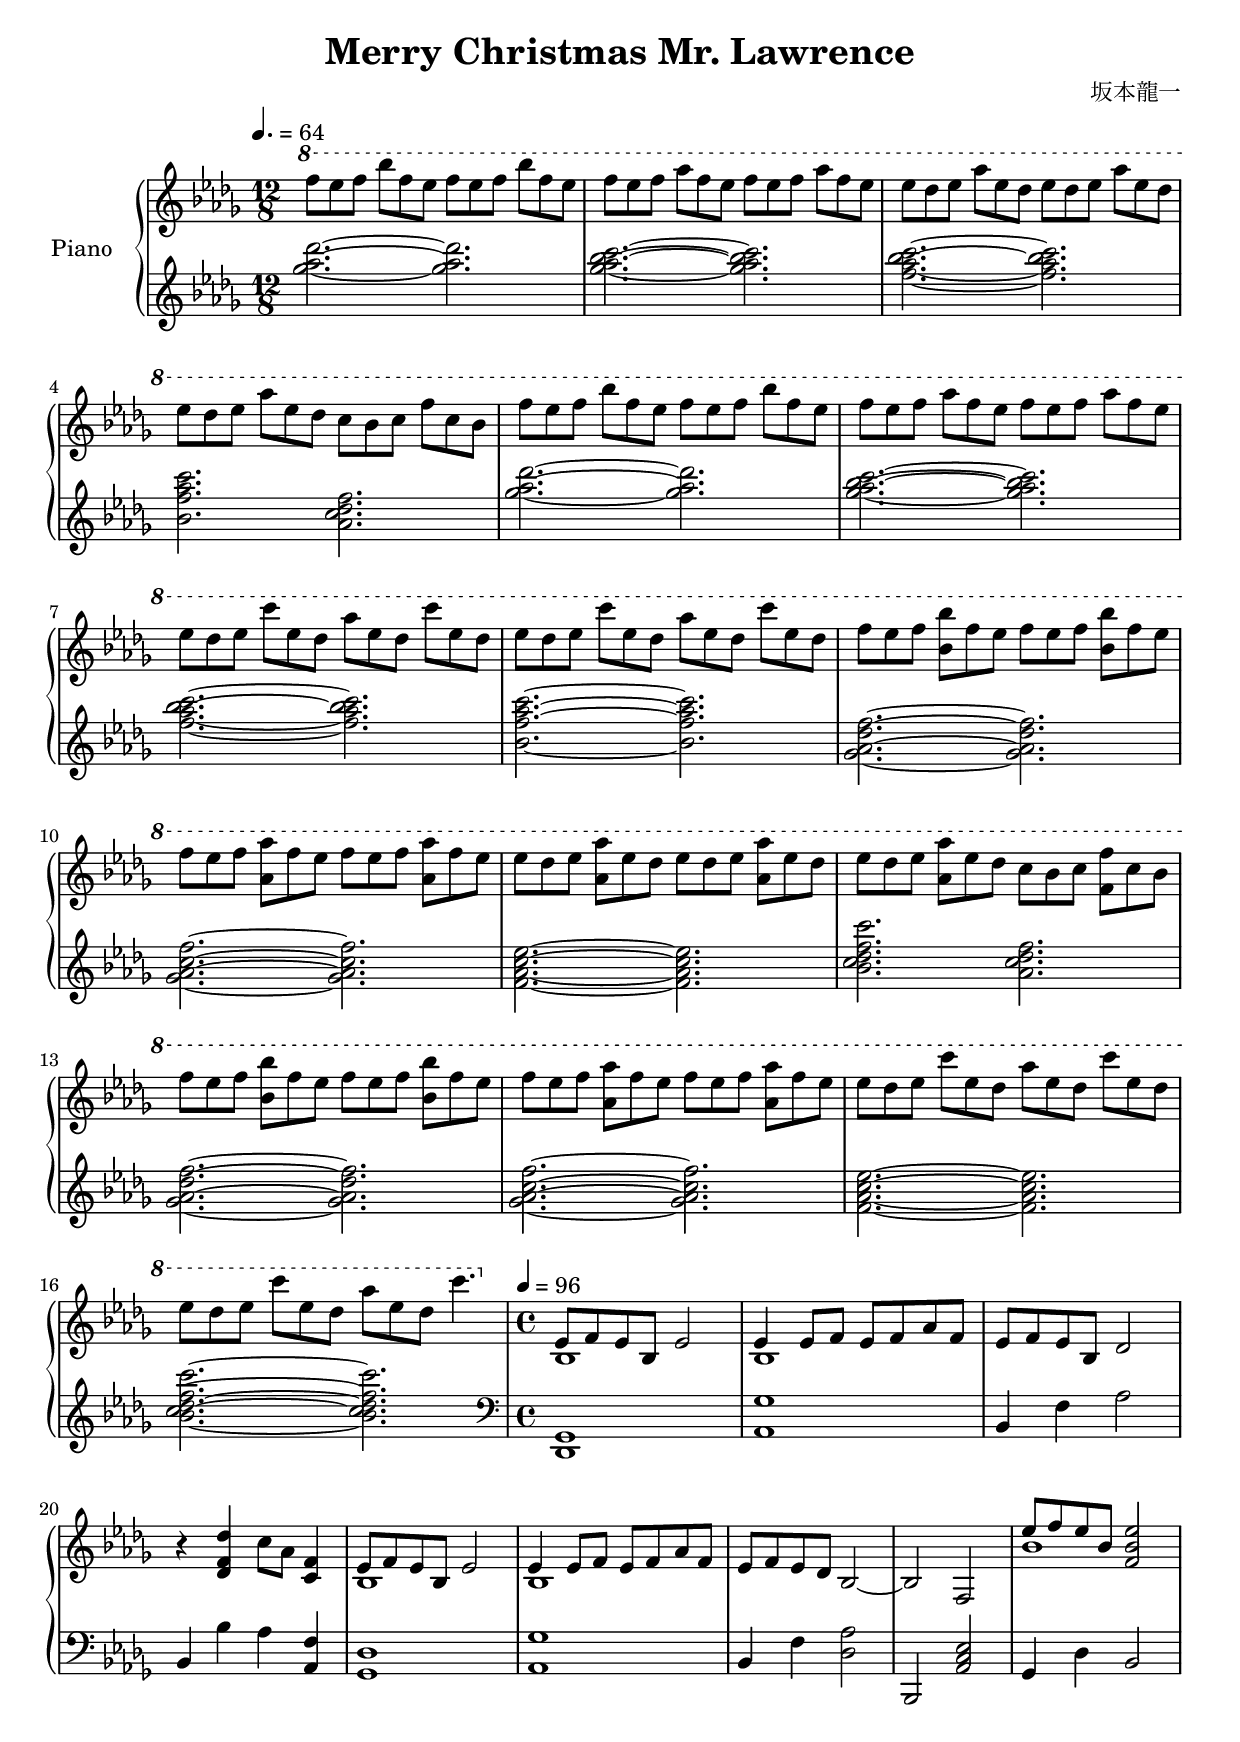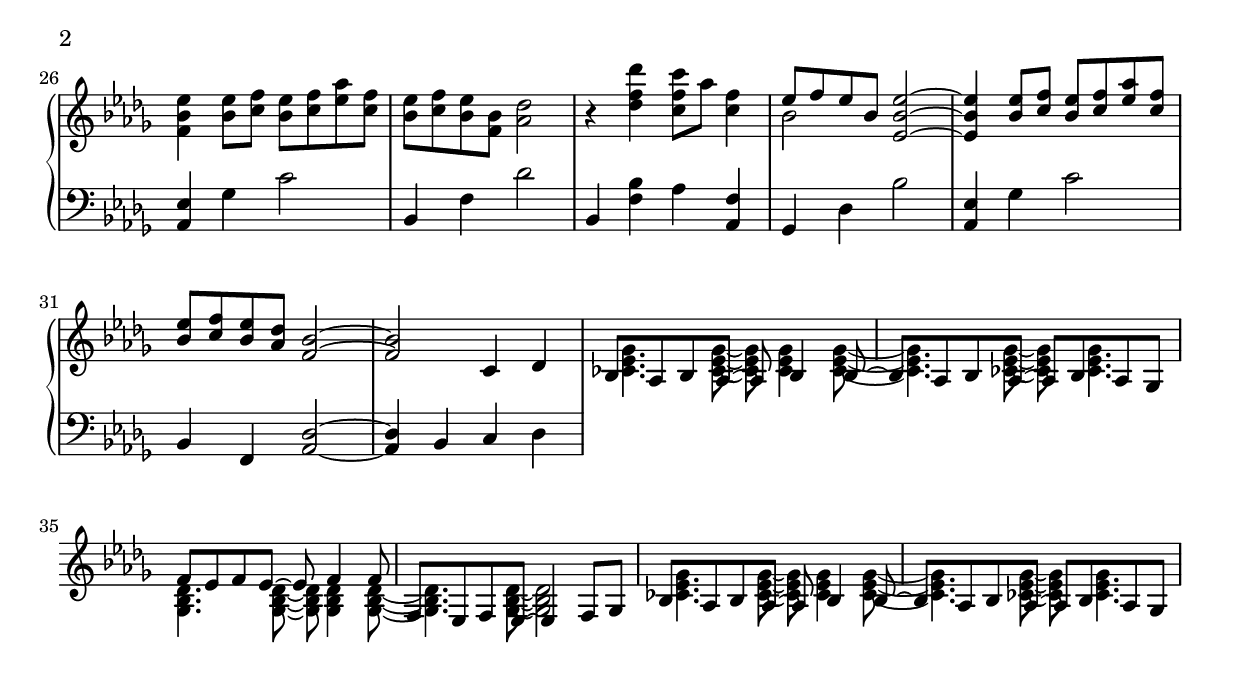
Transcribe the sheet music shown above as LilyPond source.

\header {
  title = "Merry Christmas Mr. Lawrence"
  composer = "坂本龍一"
}

upper = \relative des' {\key des \major \time 12/8 \clef treble \tempo 4.=64

    \ottava #1

    f''8 ees f bes f ees f ees f bes f ees |
    f ees f aes f ees f ees f aes f ees |
    ees des ees aes ees des ees des ees aes ees des |
    ees des ees aes ees des c bes c f c bes |
    f' ees f bes f ees f ees f bes f ees |
    f ees f aes f ees f ees f aes f ees |
    ees des ees c' ees, des aes' ees des c' ees, des |
    ees des ees c' ees, des aes' ees des c' ees, des |
    f ees f <bes bes,> f ees f ees f <bes bes,> f ees |
    f ees f <aes aes,> f ees f ees f <aes aes,> f ees |
    ees des ees <aes aes,> ees des ees des ees <aes aes,> ees des |
    ees des ees <aes aes,> ees des c bes c <f f,> c bes |
    f' ees f <bes bes,> f ees f ees f <bes bes,> f ees |
    f ees f <aes aes,> f ees f ees f <aes aes,> f ees |
    ees des ees c' ees, des aes' ees des c' ees, des |
    ees des ees c' ees, des aes' ees des c'4. |

    \time 4/4 \ottava #0 \tempo 4 =96

    <<{ees,,,8 f ees bes ees2}\\{bes1}>>| <<{ees4 ees8 f ees f aes f}\\{bes,1}>> |
    ees8 f ees bes des2 | r4 <des f des'>4 c'8 aes <f c>4 |

    <<{ees8 f ees bes ees2}\\{bes1}>>| <<{ees4 ees8 f ees f aes f}\\{bes,1}>> |
    ees8 f ees des bes2~ | bes f |

    <<{ees''8 f ees bes <ees~ bes~ f~>2}\\{bes1}>>| <ees bes f>4 <ees bes>8 <f c>  <ees bes> <f c> <aes ees> <f c> |
    <ees bes> <f c> <ees bes> <bes f> <des aes>2 | r4 <des f des'> <c f c'>8 aes' <c, f>4 |

    <<{\voiceOne ees8 f ees bes } \new Voice {\voiceTwo bes2}>> <ees bes ees,>2~ |
    <ees bes ees,>4 <ees bes>8 <f c> <ees bes> <f c> <aes ees> <f c>|
    <ees bes> <f c> <ees bes> <des aes> <bes f>2~ | <bes f> c,4 des |

    <<{bes8 aes bes aes~ aes bes4 bes8~}\\{<ces ees ges>4. <ces ees ges>8~ <ces ees ges>8 <ces ees ges>4 <ces ees ges>8~}>> |
    <<{bes8 aes bes aes~ aes bes aes ges}\\{<ces ees ges>4. <ces ees ges>8~ <ces ees ges>8 <ces ees ges>4.}>>
    <<{f8 ees f ees~ ees f4 f8}\\{<ges, bes des>4. <ges bes des>8~ <ges bes des> <ges bes des>4 <ges bes des>8~}>> |
    <<{f8 ees f ees~ ees4 f8 ges}\\{<ges bes des>4. <ges bes des>8~ <ges bes des>2}>> |
    <<{bes8 aes bes aes~ aes bes4 bes8~}\\{<ces ees ges>4. <ces ees ges>8~ <ces ees ges>8 <ces ees ges>4 <ces ees ges>8~}>> |
    <<{bes8 aes bes aes~ aes bes aes ges}\\{<ces ees ges>4. <ces ees ges>8~ <ces ees ges>8 <ces ees ges>4.}>>


  }

lower = \relative des' {\key des \major \time 12/8 \clef treble
    <ges' aes des>2. ~<ges aes des>2. |
    <ges aes bes c> ~<ges aes bes c> |
    <f aes bes c> ~<f aes bes c> |
    <bes, f' aes c> <aes c des f> |
    <ges' aes des>2. ~<ges aes des>2. |
    <ges aes bes c> ~<ges aes bes c> |
    <f aes bes c> ~<f aes bes c> |
    <bes, f' aes c> ~<bes f' aes c> |
    <ges aes des f> ~<ges aes des f> |
    <ges aes c f> ~<ges aes c f> |
    <f aes c ees>~ <f aes c ees> |
    <bes c des f c'> <aes c des f> |
    <ges aes des f> ~<ges aes des f> |
    <ges aes c f> ~<ges aes c f> |
    <f aes c ees> ~<f aes c ees> |
    <bes c des f c'> ~<bes c des f c'> |

    \time 4/4  \clef bass

    <des,,, ges>1 | <aes' ges'> |
    bes4 f' aes2 | bes,4 bes' aes <f aes,> |
    <ges, des'>1 | <aes ges'> |
    bes4 f' <des aes'>2 | bes, <aes' c ees> |
    ges4 des' bes2 | <aes ees'>4 ges' c2 |
    bes,4 f' des'2 | bes,4 <bes' f> aes <f aes,> |
    ges,4 des' bes'2 | <aes, ees'>4 ges' c2 |
    bes,4 f <aes des>2~ | <aes des>4 bes c des |

  }

\score {
  \new PianoStaff <<
    \set PianoStaff.instrumentName = #"Piano  "
    \new Staff = "upper" \upper
    \new Staff = "lower" \lower
    >>

    \layout {}
  \midi {}

  }

  